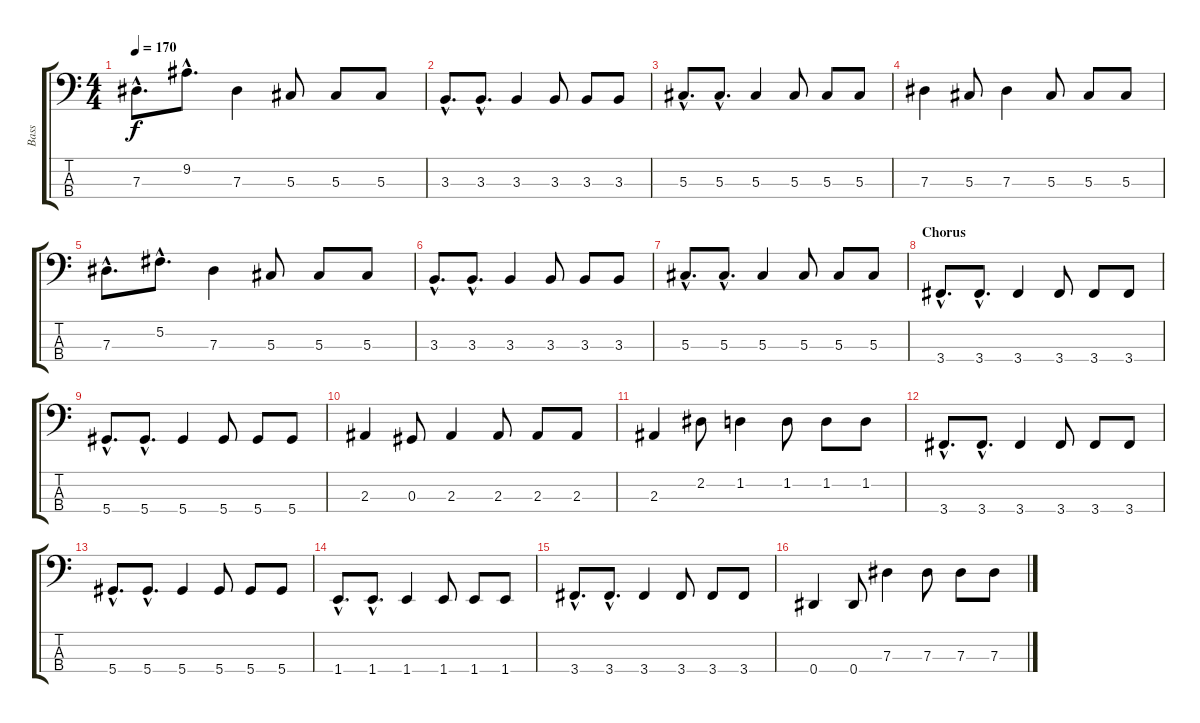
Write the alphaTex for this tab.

\track ("Bass" "Bass") {instrument electricbassfinger}
\staff {score tabs}
\tuning (Gb2 Db2 Ab1 Eb1) {hide}
\ts (4 4)
\tempo 170
\clef f4
\ks c
7.3{hac}.8{d dy f} 9.2{hac}.8{d} 7.3.4 5.3.8 5.3.8 5.3.8 |
3.3{hac}.8{d} 3.3{hac}.8{d} 3.3.4 3.3.8 3.3.8 3.3.8 |
5.3{hac}.8{d} 5.3{hac}.8{d} 5.3.4 5.3.8 5.3.8 5.3.8 |
7.3.4 5.3.8 7.3.4 5.3.8 5.3.8 5.3.8 |
7.3{hac}.8{d} 5.2{hac}.8{d} 7.3.4 5.3.8 5.3.8 5.3.8 |
3.3{hac}.8{d} 3.3{hac}.8{d} 3.3.4 3.3.8 3.3.8 3.3.8 |
5.3{hac}.8{d} 5.3{hac}.8{d} 5.3.4 5.3.8 5.3.8 5.3.8 |
\section ("" "Chorus")
3.4{hac}.8{d} 3.4{hac}.8{d} 3.4.4 3.4.8 3.4.8 3.4.8 |
5.4{hac}.8{d} 5.4{hac}.8{d} 5.4.4 5.4.8 5.4.8 5.4.8 |
2.3.4 0.3.8 2.3.4 2.3.8 2.3.8 2.3.8 |
2.3.4 2.2.8 1.2.4 1.2.8 1.2.8 1.2.8 |
3.4{hac}.8{d} 3.4{hac}.8{d} 3.4.4 3.4.8 3.4.8 3.4.8 |
5.4{hac}.8{d} 5.4{hac}.8{d} 5.4.4 5.4.8 5.4.8 5.4.8 |
1.4{hac}.8{d} 1.4{hac}.8{d} 1.4.4 1.4.8 1.4.8 1.4.8 |
3.4{hac}.8{d} 3.4{hac}.8{d} 3.4.4 3.4.8 3.4.8 3.4.8 |
0.4.4 0.4.8 7.3.4 7.3.8 7.3.8 7.3.8
